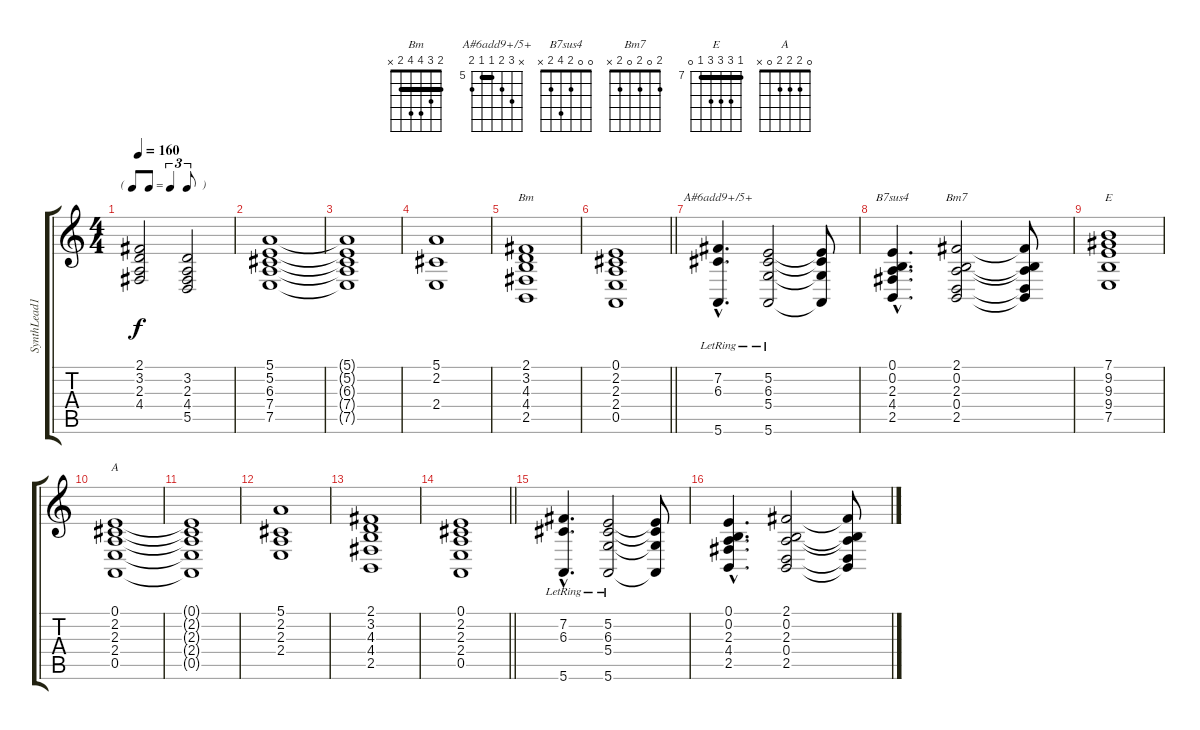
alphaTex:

\track ("SynthLead1" "SynthLead1") {instrument lead1square}
\staff {score tabs}
\tuning (E4 B3 G3 D3 A2 E2) {hide}
\chord ("Bm" 2 3 4 4 2 x) {barre 2}
\chord ("A#6add9+/5+" x 7 6 5 5 6) {firstfret 5 barre 5}
\chord ("B7sus4" 0 0 2 4 2 x)
\chord ("Bm7" 2 0 2 0 2 x)
\chord ("E" 7 9 9 9 7 0) {firstfret 7 barre 7}
\chord ("A" 0 2 2 2 0 x)
\ts (4 4)
\tf triplet8th
\tempo 160
\clef g2
\ks c
(2.1 3.2 2.3 4.4).2{dy f} (3.2 2.3 4.4 5.5).2 |
(5.1 5.2 6.3 7.4 7.5).1 |
(5.1{t} 5.2{t} 6.3{t} 7.4{t} 7.5{t}).1 |
(5.1 2.2 2.4).1 |
(2.1 3.2 4.3 4.4 2.5).1{ch "Bm"} |
\barLineRight lightlight
(0.1 2.2 2.3 2.4 0.5).1 |
(7.2{hac lr} 6.3{hac lr} 5.6{hac lr}).4{d ch "A#6add9+/5+"} (5.2{lr} 6.3 5.4 5.6).2 (5.2{t} 6.3{t} 5.4{t} 5.6{t}).8 |
(0.1{hac} 0.2{hac} 2.3{hac} 4.4{hac} 2.5{hac}).4{d ch "B7sus4"} (2.1 0.2 2.3 0.4 2.5).2{ch "Bm7"} (2.1{t} 0.2{t} 2.3{t} 0.4{t} 2.5{t}).8 |
(7.1 9.2 9.3 9.4 7.5).1{ch "E"} |
(0.1 2.2 2.3 2.4 0.5).1{ch "A"} |
(0.1{t} 2.2{t} 2.3{t} 2.4{t} 0.5{t}).1 |
(5.1 2.2 2.3 2.4).1 |
(2.1 3.2 4.3 4.4 2.5).1 |
\barLineRight lightlight
(0.1 2.2 2.3 2.4 0.5).1 |
(7.2{hac lr} 6.3{hac lr} 5.6{hac lr}).4{d} (5.2{lr} 6.3 5.4 5.6).2 (5.2{t} 6.3{t} 5.4{t} 5.6{t}).8 |
(0.1{hac} 0.2{hac} 2.3{hac} 4.4{hac} 2.5{hac}).4{d} (2.1 0.2 2.3 0.4 2.5).2 (2.1{t} 0.2{t} 2.3{t} 0.4{t} 2.5{t}).8
